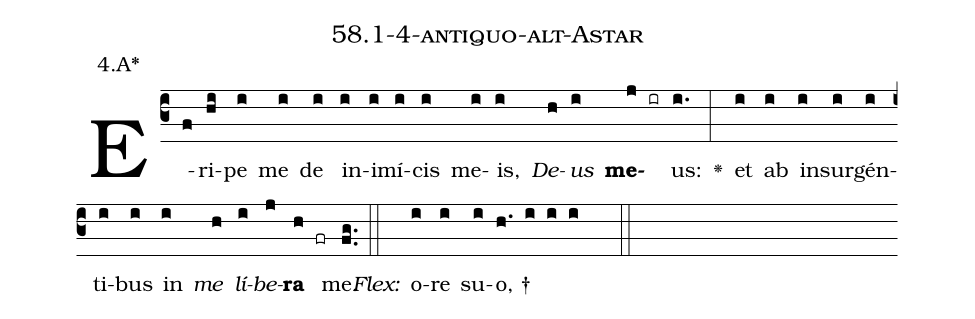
name: 58.1-4-antiquo-alt-Astar;
annotation: 4.A*;
%%
(c3)E(f)ri(hi)pe(i) me(i) de(i) in(i)i(i)mí(i)cis(i) me(i)is,(i) <i>De</i>(h)<i>us</i>(i) <b>me</b>(j ir)us:(i.) <v>\greheightstar</v>(:) et(i) ab(i) in(i)sur(i)gén(i)ti(i)bus(i) in(i) <i>me</i>(h) <i>lí</i>(i)<i>be</i>(j)<b>ra</b>(h fr) me.(fg..) (::)
<i>Flex:</i>()  o(i)re(i) su(i)o, †(h. i i i  ::)

%E(i) u(h) o(i) u(j) a(h) e.(fg..) (::)
